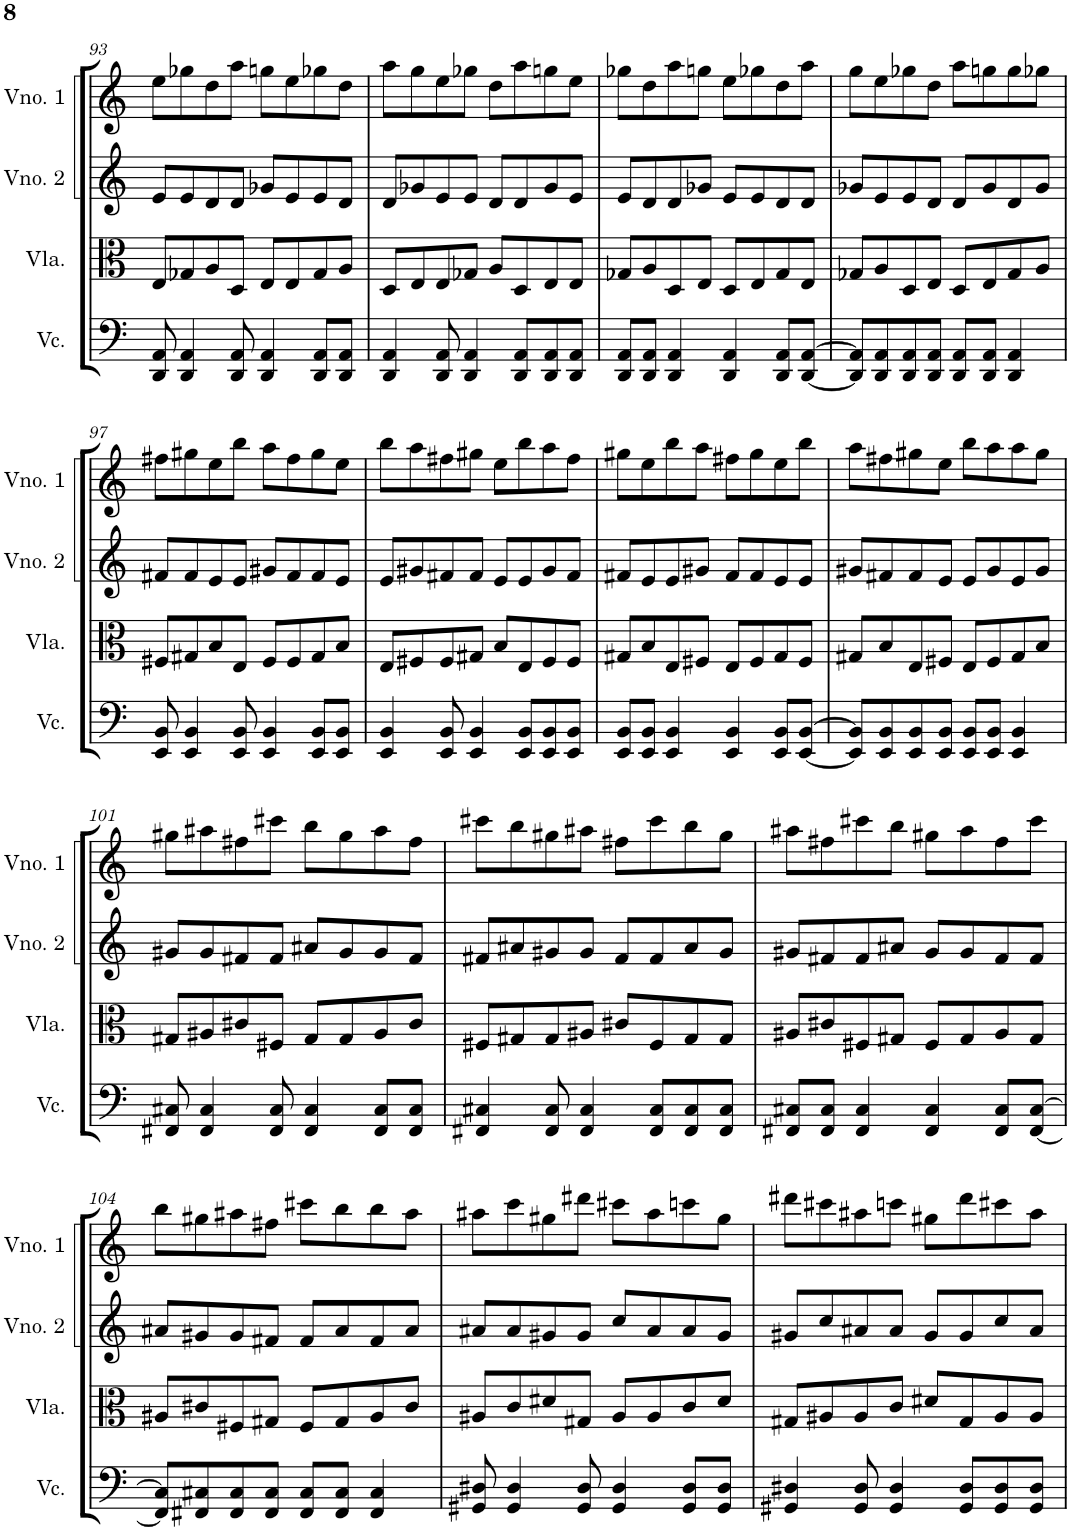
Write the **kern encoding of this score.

**kern	**kern	**kern	**kern
*part4	*part3	*part2	*part1
*staff4	*staff3	*staff2	*staff1
*I"Violoncelo	*I"Viola	*I"Violino 2	*I"Violino 1
*I'Vc.	*I'Vla.	*I'Vno. 2	*I'Vno. 1
!!LO:PB:g=z
*clefF4	*clefC3	*clefG2	*clefG2
*k[]	*k[]	*k[]	*k[]
*M4/4	*M4/4	*M4/4	*M4/4
=93	=93	=93	=93
8DD/ 8AA/	8E/L	8e/L	8ee\L
4DD/ 4AA/	8G-X/	8e/	8gg-X\
.	8A/	8d/	8dd\
8DD/ 8AA/	8D/J	8d/J	8aa\J
4DD/ 4AA/	8E/L	8g-X/L	8ggn\L
.	8E/	8e/	8ee\
8DD/ 8AA/L	8G-/	8e/	8gg-X\
8DD/ 8AA/J	8A/J	8d/J	8dd\J
=94	=94	=94	=94
4DD/ 4AA/	8D/L	8d/L	8aa\L
.	8E/	8g-X/	8gg\
8DD/ 8AA/	8E/	8e/	8ee\
4DD/ 4AA/	8G-X/J	8e/J	8gg-X\J
.	8A/L	8d/L	8dd\L
8DD/ 8AA/L	8D/	8d/	8aa\
8DD/ 8AA/	8E/	8g-/	8ggn\
8DD/ 8AA/J	8E/J	8e/J	8ee\J
=95	=95	=95	=95
8DD/ 8AA/L	8G-X/L	8e/L	8gg-X\L
8DD/ 8AA/J	8A/	8d/	8dd\
4DD/ 4AA/	8D/	8d/	8aa\
.	8E/J	8g-X/J	8ggn\J
4DD/ 4AA/	8D/L	8e/L	8ee\L
.	8E/	8e/	8gg-X\
8DD/ 8AA/L	8G-/	8d/	8dd\
[8DD/ [8AA/J	8E/J	8d/J	8aa\J
=96	=96	=96	=96
8DD/] 8AA/]L	8G-X/L	8g-X/L	8gg\L
8DD/ 8AA/	8A/	8e/	8ee\
8DD/ 8AA/	8D/	8e/	8gg-X\
8DD/ 8AA/J	8E/J	8d/J	8dd\J
8DD/ 8AA/L	8D/L	8d/L	8aa\L
8DD/ 8AA/J	8E/	8g-/	8ggn\
4DD/ 4AA/	8G-/	8d/	8gg\
.	8A/J	8g-/J	8gg-X\J
!!LO:LB:g=z
=97	=97	=97	=97
8EE/ 8BB/	8F#X/L	8f#X/L	8ff#X\L
4EE/ 4BB/	8G#X/	8f#/	8gg#X\
.	8B/	8e/	8ee\
8EE/ 8BB/	8E/J	8e/J	8bb\J
4EE/ 4BB/	8F#/L	8g#X/L	8aa\L
.	8F#/	8f#/	8ff#\
8EE/ 8BB/L	8G#/	8f#/	8gg#\
8EE/ 8BB/J	8B/J	8e/J	8ee\J
=98	=98	=98	=98
4EE/ 4BB/	8E/L	8e/L	8bb\L
.	8F#X/	8g#X/	8aa\
8EE/ 8BB/	8F#/	8f#X/	8ff#X\
4EE/ 4BB/	8G#X/J	8f#/J	8gg#X\J
.	8B/L	8e/L	8ee\L
8EE/ 8BB/L	8E/	8e/	8bb\
8EE/ 8BB/	8F#/	8g#/	8aa\
8EE/ 8BB/J	8F#/J	8f#/J	8ff#\J
=99	=99	=99	=99
8EE/ 8BB/L	8G#X/L	8f#X/L	8gg#X\L
8EE/ 8BB/J	8B/	8e/	8ee\
4EE/ 4BB/	8E/	8e/	8bb\
.	8F#X/J	8g#X/J	8aa\J
4EE/ 4BB/	8E/L	8f#/L	8ff#X\L
.	8F#/	8f#/	8gg#\
8EE/ 8BB/L	8G#/	8e/	8ee\
[8EE/ [8BB/J	8F#/J	8e/J	8bb\J
=100	=100	=100	=100
8EE/] 8BB/]L	8G#X/L	8g#X/L	8aa\L
8EE/ 8BB/	8B/	8f#X/	8ff#X\
8EE/ 8BB/	8E/	8f#/	8gg#X\
8EE/ 8BB/J	8F#X/J	8e/J	8ee\J
8EE/ 8BB/L	8E/L	8e/L	8bb\L
8EE/ 8BB/J	8F#/	8g#/	8aa\
4EE/ 4BB/	8G#/	8e/	8aa\
.	8B/J	8g#/J	8gg#\J
!!LO:LB:g=z
=101	=101	=101	=101
8FF#X/ 8C#X/	8G#X/L	8g#X/L	8gg#X\L
4FF#/ 4C#/	8A#X/	8g#/	8aa#X\
.	8c#X/	8f#X/	8ff#X\
8FF#/ 8C#/	8F#X/J	8f#/J	8ccc#X\J
4FF#/ 4C#/	8G#/L	8a#X/L	8bb\L
.	8G#/	8g#/	8gg#\
8FF#/ 8C#/L	8A#/	8g#/	8aa#\
8FF#/ 8C#/J	8c#/J	8f#/J	8ff#\J
=102	=102	=102	=102
4FF#X/ 4C#X/	8F#X/L	8f#X/L	8ccc#X\L
.	8G#X/	8a#X/	8bb\
8FF#/ 8C#/	8G#/	8g#X/	8gg#X\
4FF#/ 4C#/	8A#X/J	8g#/J	8aa#X\J
.	8c#X/L	8f#/L	8ff#X\L
8FF#/ 8C#/L	8F#/	8f#/	8ccc#\
8FF#/ 8C#/	8G#/	8a#/	8bb\
8FF#/ 8C#/J	8G#/J	8g#/J	8gg#\J
=103	=103	=103	=103
8FF#X/ 8C#X/L	8A#X/L	8g#X/L	8aa#X\L
8FF#/ 8C#/J	8c#X/	8f#X/	8ff#X\
4FF#/ 4C#/	8F#X/	8f#/	8ccc#X\
.	8G#X/J	8a#X/J	8bb\J
4FF#/ 4C#/	8F#/L	8g#/L	8gg#X\L
.	8G#/	8g#/	8aa#\
8FF#/ 8C#/L	8A#/	8f#/	8ff#\
[8FF#/ [8C#/J	8G#/J	8f#/J	8ccc#\J
!!LO:LB:g=z
=104	=104	=104	=104
8FF#/] 8C#/]L	8A#X/L	8a#X/L	8bb\L
8FF#X/ 8C#X/	8c#X/	8g#X/	8gg#X\
8FF#/ 8C#/	8F#X/	8g#/	8aa#X\
8FF#/ 8C#/J	8G#X/J	8f#X/J	8ff#X\J
8FF#/ 8C#/L	8F#/L	8f#/L	8ccc#X\L
8FF#/ 8C#/J	8G#/	8a#/	8bb\
4FF#/ 4C#/	8A#/	8f#/	8bb\
.	8c#/J	8a#/J	8aa#\J
=105	=105	=105	=105
8GG#X/ 8D#X/	8A#X/L	8a#X/L	8aa#X\L
4GG#/ 4D#/	8c/	8a#/	8ccc\
.	8d#X/	8g#X/	8gg#X\
8GG#/ 8D#/	8G#X/J	8g#/J	8ddd#X\J
4GG#/ 4D#/	8A#/L	8cc/L	8ccc#X\L
.	8A#/	8a#/	8aa#\
8GG#/ 8D#/L	8c/	8a#/	8cccn\
8GG#/ 8D#/J	8d#/J	8g#/J	8gg#\J
=106	=106	=106	=106
4GG#X/ 4D#X/	8G#X/L	8g#X/L	8ddd#X\L
.	8A#X/	8cc/	8ccc#X\
8GG#/ 8D#/	8A#/	8a#X/	8aa#X\
4GG#/ 4D#/	8c/J	8a#/J	8cccn\J
.	8d#X/L	8g#/L	8gg#X\L
8GG#/ 8D#/L	8G#/	8g#/	8ddd#\
8GG#/ 8D#/	8A#/	8cc/	8ccc#X\
8GG#/ 8D#/J	8A#/J	8a#/J	8aa#\J
=	=	=	=
*-	*-	*-	*-
